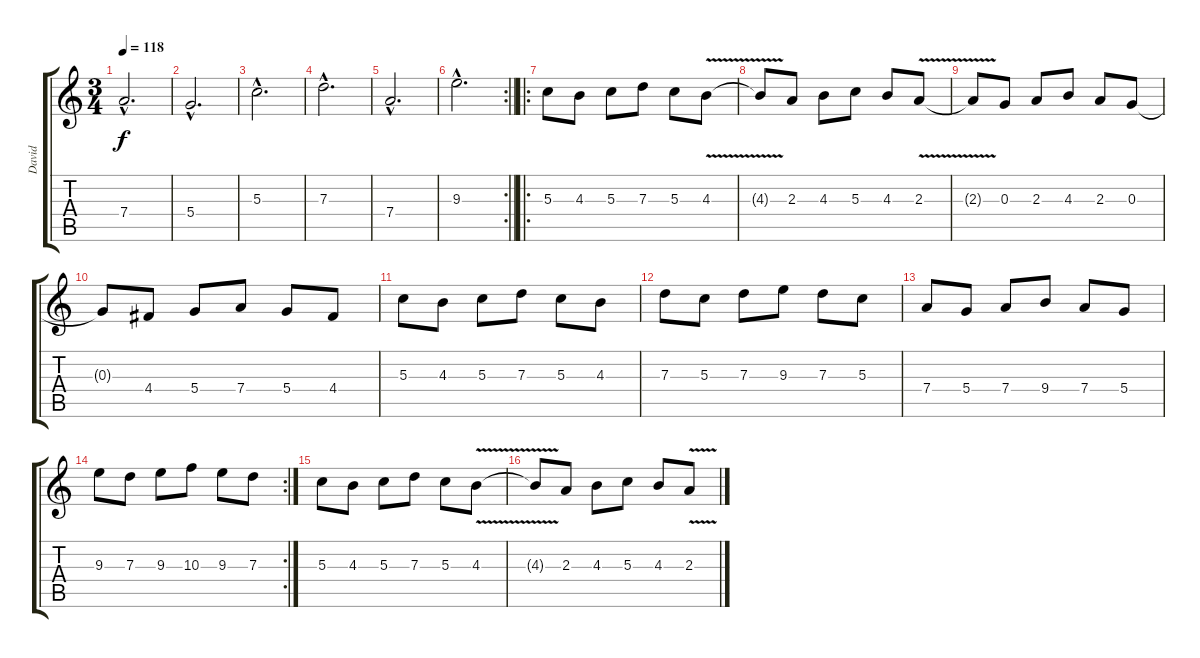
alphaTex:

\track ("David" "David") {instrument distortionguitar}
\staff {score tabs}
\tuning (E4 B3 G3 D3 A2 E2) {hide}
\ts (3 4)
\tempo 118
\clef g2
\ks c
7.4{hac}.2{d dy f} |
5.4{hac}.2{d} |
5.3{hac}.2{d} |
7.3{hac}.2{d} |
7.4{hac}.2{d} |
\rc 2
\barLineRight lightlight
9.3{hac}.2{d} |
\ro
5.3.8 4.3.8 5.3.8 7.3.8 5.3.8 4.3{v}.8 |
4.3{t}.8 2.3.8 4.3.8 5.3.8 4.3.8 2.3{v}.8 |
2.3{t}.8 0.3.8 2.3.8 4.3.8 2.3.8 0.3.8 |
0.3{t}.8 4.4.8 5.4.8 7.4.8 5.4.8 4.4.8 |
5.3.8 4.3.8 5.3.8 7.3.8 5.3.8 4.3.8 |
7.3.8 5.3.8 7.3.8 9.3.8 7.3.8 5.3.8 |
7.4.8 5.4.8 7.4.8 9.4.8 7.4.8 5.4.8 |
\rc 2
9.3.8 7.3.8 9.3.8 10.3.8 9.3.8 7.3.8 |
5.3.8 4.3.8 5.3.8 7.3.8 5.3.8 4.3{v}.8 |
4.3{t}.8 2.3.8 4.3.8 5.3.8 4.3.8 2.3{v}.8
